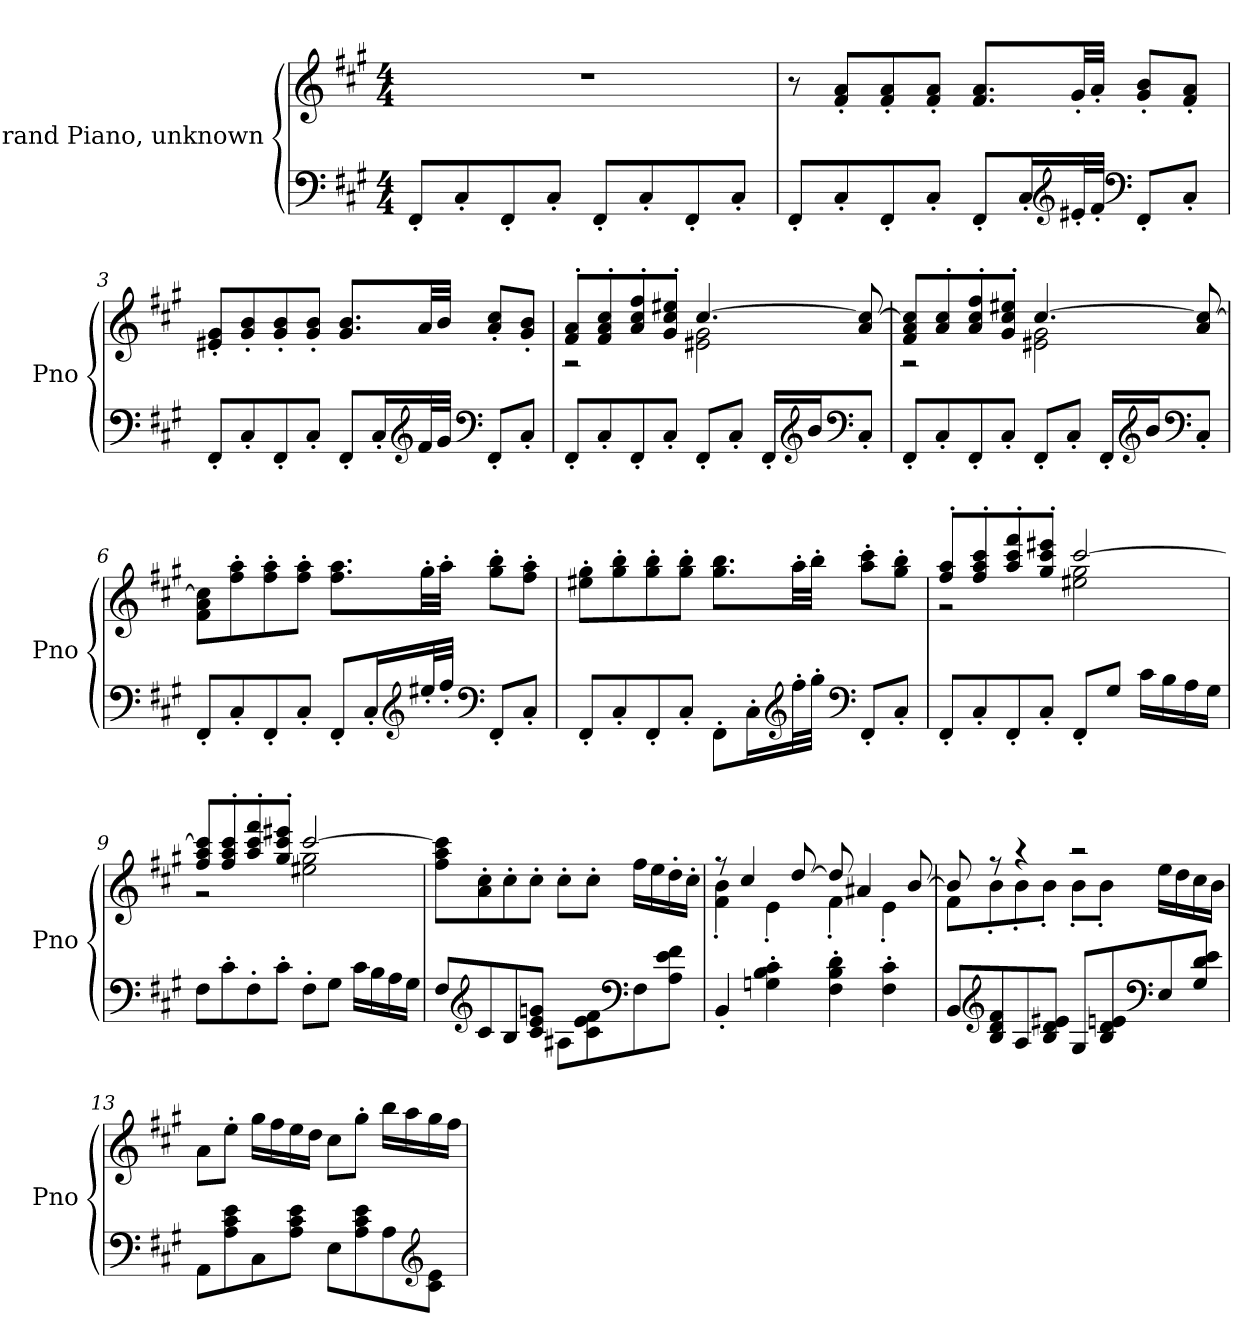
**kern	**kern
*part1	*part1
*staff2	*staff1
*I"Grand Piano, unknown	*
*I'Pno	*
*clefF4	*clefG2
*k[f#c#g#]	*k[f#c#g#]
*M4/4	*M4/4
*MM120	*MM120
=1	=1
8FF#'/L	1r
8C#'/	.
8FF#'/	.
8C#'/J	.
8FF#'/L	.
8C#'/	.
8FF#'/	.
8C#'/J	.
=2	=2
8FF#'/L	8r
8C#'/	8f#/' 8a/'L
8FF#'/	8f#/' 8a/'
8C#'/J	8f#/' 8a/'J
8FF#'/L	8.f#/ 8.a/L
16C#'/L	.
*clefG2	*
32e#X'/L	32g#'/LL
32f#'/JJJ	32a'/JJJ
*clefF4	*
8FF#'/L	8g#/' 8b/'L
8C#'/J	8f#/' 8a/'J
=3	=3
8FF#'/L	8e#X/' 8g#/'L
8C#'/	8g#/' 8b/'
8FF#'/	8g#/' 8b/'
8C#'/J	8g#/' 8b/'J
8FF#'/L	8.g#/ 8.b/L
16C#'/L	.
*clefG2	*
32f#/L	32a/LL
32g#/JJJ	32b/JJJ
*clefF4	*
8FF#'/L	8a/' 8cc#/'L
8C#'/J	8g#/' 8b/'J
!!LO:LB:g=z
=4	=4
*	*^
8FF#'/L	8f#/' 8a/'L	2r
8C#'/	8f#/' 8a/' 8cc#/'	.
8FF#'/	8a/' 8cc#/' 8ff#/'	.
8C#'/J	8g#/' 8cc#/' 8ee#X/'J	.
8FF#'/L	[4.cc#/	2e#X\ 2g#\
8C#'/J	.	.
16FF#'/LL	.	.
*clefG2	*	*
16b/J	.	.
*clefF4	*	*
8C#'/J	8a/ 8cc#/_	.
=5	=5	=5
8FF#'/L	8f#/ 8a/ 8cc#/]L	2r
8C#'/	8a/' 8cc#/'	.
8FF#'/	8a/' 8cc#/' 8ff#/'	.
8C#'/J	8g#/' 8cc#/' 8ee#X/'J	.
8FF#'/L	[4.cc#/	2e#X\ 2g#\
8C#'/J	.	.
16FF#'/LL	.	.
*clefG2	*	*
16b/J	.	.
*clefF4	*	*
8C#'/J	8a/ 8cc#/_	.
*	*v	*v
!!LO:LB:g=z
=6	=6
8FF#'/L	8f#\ 8a\ 8cc#\]L
8C#'/	8ff#\' 8aa\'
8FF#'/	8ff#\' 8aa\'
8C#'/J	8ff#\' 8aa\'J
8FF#'/L	8.ff#\ 8.aa\L
16C#'/L	.
*clefG2	*
32ee#X'/L	32gg#'\LL
32ff#'/JJJ	32aa'\JJJ
*clefF4	*
8FF#'/L	8gg#\' 8bb\'L
8C#'/J	8ff#\' 8aa\'J
=7	=7
8FF#'/L	8ee#X\' 8gg#\'L
8C#'/	8gg#\' 8bb\'
8FF#'/	8gg#\' 8bb\'
8C#'/J	8gg#\' 8bb\'J
8FF#'\L	8.gg#\ 8.bb\L
16C#'\L	.
*clefG2	*
32ff#'\L	32aa'\LL
32gg#'\JJJ	32bb'\JJJ
*clefF4	*
8FF#'/L	8aa\' 8ccc#\'L
8C#'/J	8gg#\' 8bb\'J
=8	=8
*	*^
8FF#'/L	8ff#/' 8aa/'L	2r
8C#'/	8ff#/' 8aa/' 8ccc#/'	.
8FF#'/	8aa/' 8ccc#/' 8fff#/'	.
8C#'/J	8gg#/' 8ccc#/' 8eee#X/'J	.
8FF#'/L	[2ccc#/	2ee#X\ 2gg#\
8G#/J	.	.
16c#\LL	.	.
16B\	.	.
16A\	.	.
16G#\JJ	.	.
!!LO:LB:g=z	!!
=9	=9	=9
8F#\L	8ff#/ 8aa/ 8ccc#/]L	2r
8c#'\	8ff#/' 8aa/' 8ccc#/'	.
8F#'\	8aa/' 8ccc#/' 8fff#/'	.
8c#'\J	8gg#/' 8ccc#/' 8eee#X/'J	.
8F#'\L	[2ccc#/	2ee#X\ 2gg#\
8G#\J	.	.
16c#\LL	.	.
16B\	.	.
16A\	.	.
16G#\JJ	.	.
*	*v	*v
=10	=10
8F#/L	8ff#\ 8aa\ 8ccc#\]L
*clefG2	*
8c#/	8a\' 8cc#\'
8B/	8cc#'\
8c#/ 8e/ 8gn/J	8cc#'\J
8A#X\L	8cc#'\L
8c#\ 8e\ 8f#\	8cc#'\J
*clefF4	*
8F#\	16ff#\LL
.	16ee\
8A#\ 8e\ 8f#\J	16dd'\
.	16cc#'\JJ
=11	=11
*	*^
4BB'/	8r	4f#\' 4b\'
.	4cc#/	.
4Gn\' 4B\' 4c#\'	.	4e'\
.	[8dd/	.
4F#\' 4B\' 4d\'	8dd/]	4f#'\
.	4a#X/	.
4F#\' 4c#\'	.	4e'\
.	[8b/	.
!!LO:LB:g=z	!!
=12	=12	=12
8BB/L	8b/]	8f#\L
*clefG2	*	*
8B/ 8d/ 8f#/	8r	8b'\
8A/	4r	8b'\
8B/ 8d/ 8e#X/J	.	8b'\J
8G#/L	2r	8b'\L
8B/ 8d/ 8en/	.	8b'\J
*clefF4	*	*
8E/	.	16ee\LL
.	.	16dd\
8G#/ 8d/ 8e/J	.	16cc#\
.	.	16b\JJ
*	*v	*v
=13	=13
8AA\L	8a\L
8A\ 8c#\ 8e\	8ee'\J
8C#\	16gg#\LL
.	16ff#\
8A\ 8c#\ 8e\J	16ee\
.	16dd\JJ
8E\L	8cc#\L
8A\ 8c#\ 8e\	8gg#'\J
8A\	16bb\LL
.	16aa\
*clefG2	*
8c#\ 8e\J	16gg#\
.	16ff#\JJ
=	=
*-	*-
